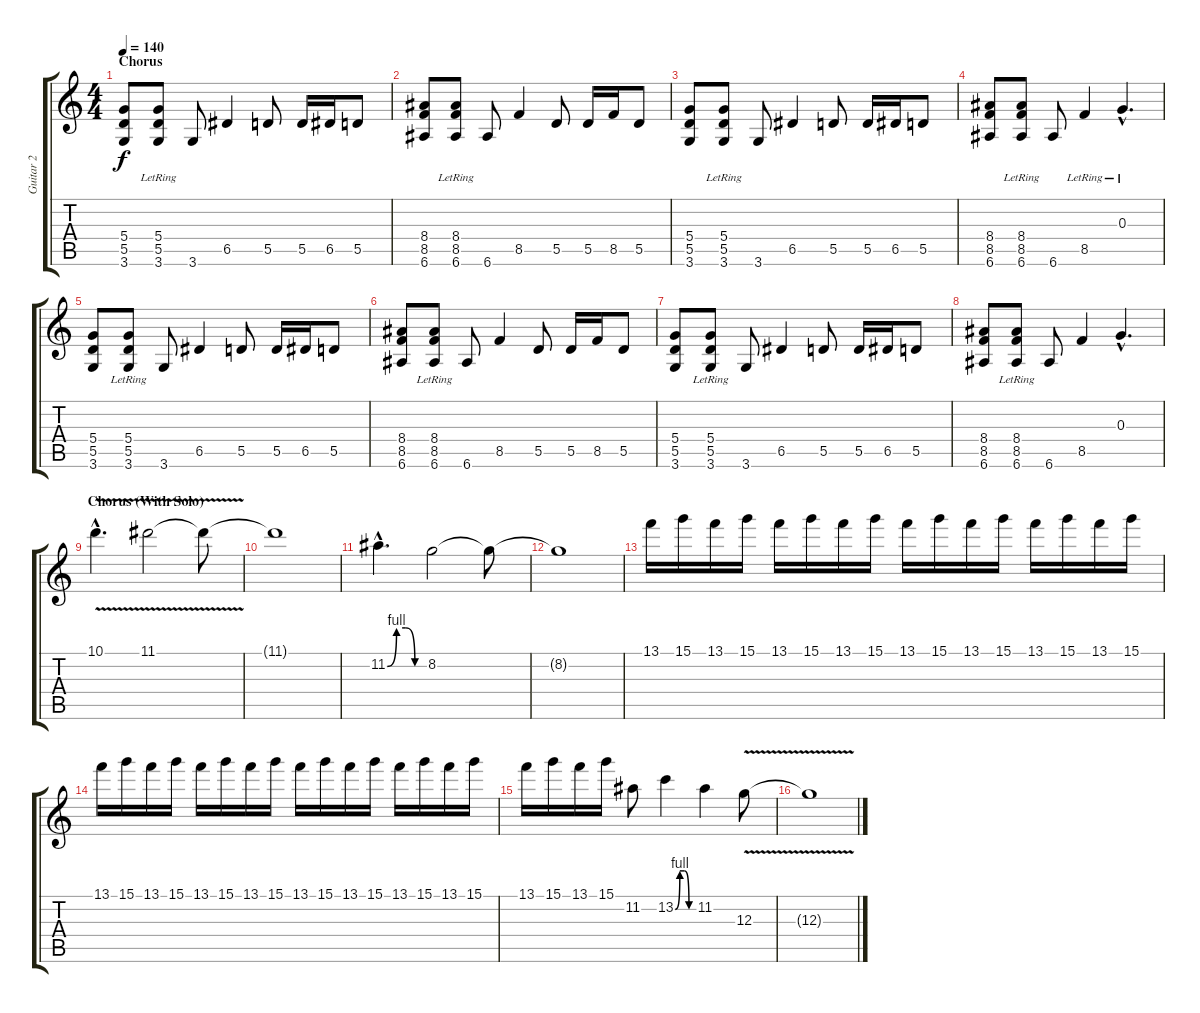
\track ("Guitar 2" "Guitar 2") {instrument distortionguitar}
\staff {score tabs}
\tuning (E4 B3 G3 D3 A2 E2) {hide}
\ts (4 4)
\section ("" "Chorus")
\tempo 140
\clef g2
\ks c
(5.4 5.5 3.6).8{dy f} (5.4 5.5{lr} 3.6).8 3.6.8 6.5.4 5.5.8 5.5.16 6.5.16 5.5.8 |
(8.4 8.5 6.6).8 (8.4 8.5{lr} 6.6).8 6.6.8 8.5.4 5.5.8 5.5.16 8.5.16 5.5.8 |
(5.4 5.5 3.6).8 (5.4 5.5{lr} 3.6).8 3.6.8 6.5.4 5.5.8 5.5.16 6.5.16 5.5.8 |
(8.4 8.5 6.6).8 (8.4 8.5{lr} 6.6).8 6.6.8 8.5{lr}.4 0.3{hac lr}.4{d} |
(5.4 5.5 3.6).8 (5.4 5.5{lr} 3.6).8 3.6.8 6.5.4 5.5.8 5.5.16 6.5.16 5.5.8 |
(8.4 8.5 6.6).8 (8.4 8.5{lr} 6.6).8 6.6.8 8.5.4 5.5.8 5.5.16 8.5.16 5.5.8 |
(5.4 5.5 3.6).8 (5.4 5.5{lr} 3.6).8 3.6.8 6.5.4 5.5.8 5.5.16 6.5.16 5.5.8 |
(8.4 8.5 6.6).8 (8.4 8.5{lr} 6.6).8 6.6.8 8.5.4 0.3{hac}.4{d} |
\section ("" "Chorus (With Solo)")
10.1{v hac}.4{d} 11.1{v}.2 11.1{t}.8 |
11.1{t}.1 |
11.2{be (custom 0 0 15 4 30 4 45 0 60 0) hac}.4{d} 8.2.2 8.2{t}.8 |
8.2{t}.1 |
13.1.16 15.1.16 13.1.16 15.1.16 13.1.16 15.1.16 13.1.16 15.1.16 13.1.16 15.1.16 13.1.16 15.1.16 13.1.16 15.1.16 13.1.16 15.1.16 |
13.1.16 15.1.16 13.1.16 15.1.16 13.1.16 15.1.16 13.1.16 15.1.16 13.1.16 15.1.16 13.1.16 15.1.16 13.1.16 15.1.16 13.1.16 15.1.16 |
13.1.16 15.1.16 13.1.16 15.1.16 11.2.8 13.2{be (custom 0 0 15 4 30 4 45 0 60 0)}.4 11.2.4 12.3{v}.8 |
12.3{t}.1
